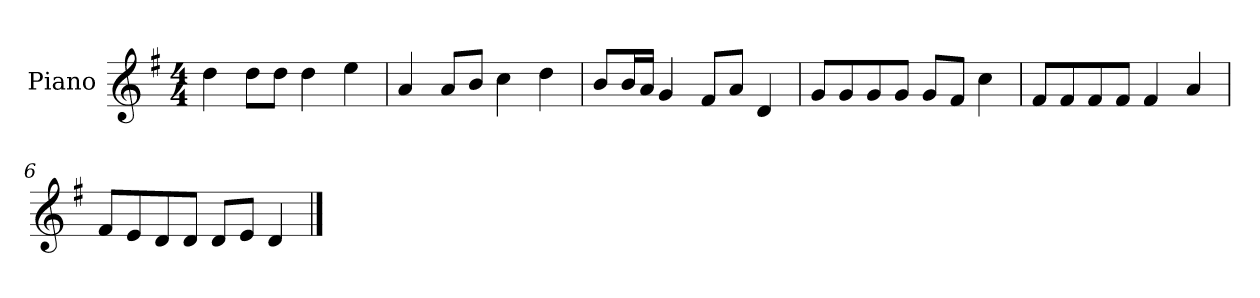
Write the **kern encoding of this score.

**kern
*part1
*staff1
*I"Piano
*I'P-no
*clefG2
*k[f#]
*M4/4
*MM90
=1
4dd\
8dd\L
8dd\J
4dd\
4ee\
=2
4a/
8a/L
8b/J
4cc\
4dd\
=3
8b/L
16b/L
16a/JJ
4g/
8f#/L
8a/J
4d/
=4
8g/L
8g/
8g/
8g/J
8g/L
8f#/J
4cc\
=5
8f#/L
8f#/
8f#/
8f#/J
4f#/
4a/
=6
8f#/L
8e/
8d/
8d/J
8d/L
8e/J
4d/
==
*-
